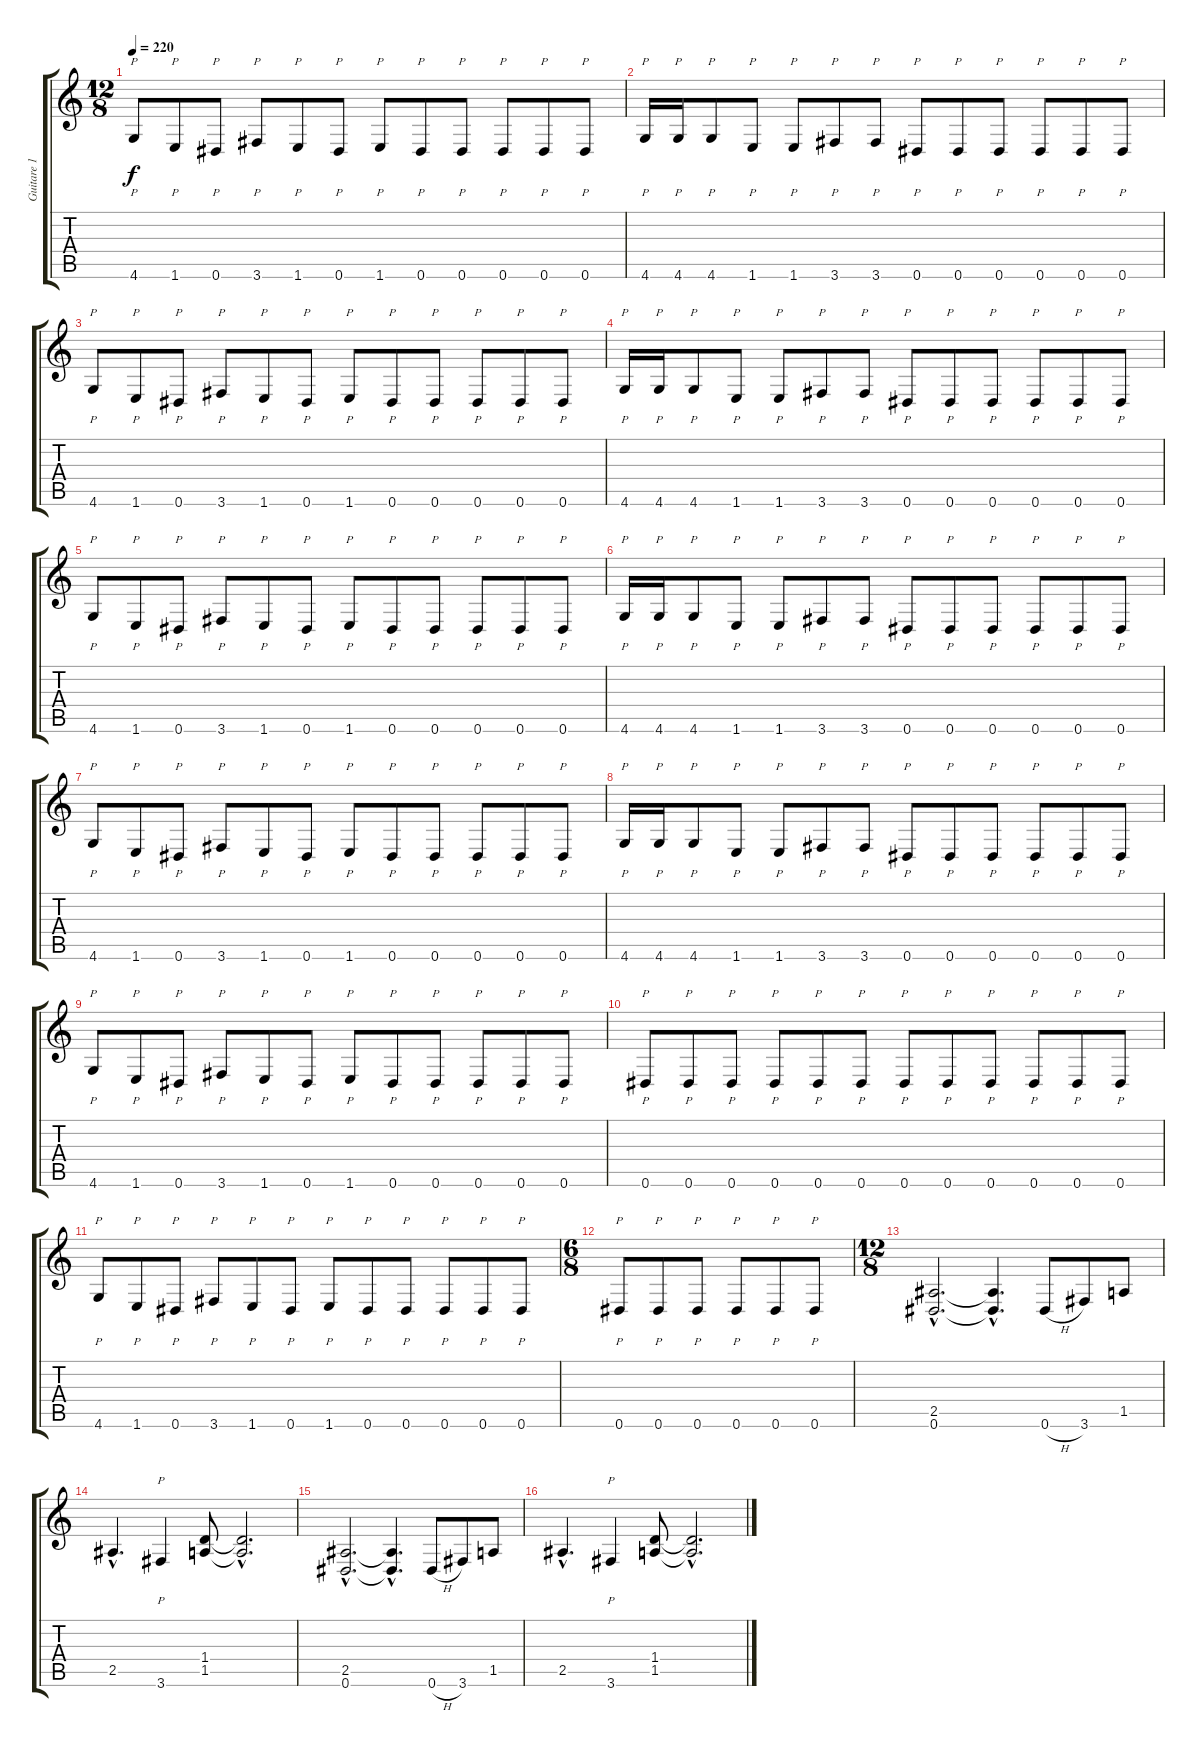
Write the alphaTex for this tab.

\track ("Guitare 1" "Guitare 1") {instrument distortionguitar}
\staff {score tabs}
\tuning (Eb4 Bb3 Gb3 Db3 Ab2 Eb2) {hide}
\ts (12 8)
\tempo 220
\clef g2
\ks c
4.6.8{p dy f} 1.6.8{p} 0.6.8{p} 3.6.8{p} 1.6.8{p} 0.6.8{p} 1.6.8{p} 0.6.8{p} 0.6.8{p} 0.6.8{p} 0.6.8{p} 0.6.8{p} |
4.6.16{p} 4.6.16{p} 4.6.8{p} 1.6.8{p} 1.6.8{p} 3.6.8{p} 3.6.8{p} 0.6.8{p} 0.6.8{p} 0.6.8{p} 0.6.8{p} 0.6.8{p} 0.6.8{p} |
4.6.8{p} 1.6.8{p} 0.6.8{p} 3.6.8{p} 1.6.8{p} 0.6.8{p} 1.6.8{p} 0.6.8{p} 0.6.8{p} 0.6.8{p} 0.6.8{p} 0.6.8{p} |
4.6.16{p} 4.6.16{p} 4.6.8{p} 1.6.8{p} 1.6.8{p} 3.6.8{p} 3.6.8{p} 0.6.8{p} 0.6.8{p} 0.6.8{p} 0.6.8{p} 0.6.8{p} 0.6.8{p} |
4.6.8{p} 1.6.8{p} 0.6.8{p} 3.6.8{p} 1.6.8{p} 0.6.8{p} 1.6.8{p} 0.6.8{p} 0.6.8{p} 0.6.8{p} 0.6.8{p} 0.6.8{p} |
4.6.16{p} 4.6.16{p} 4.6.8{p} 1.6.8{p} 1.6.8{p} 3.6.8{p} 3.6.8{p} 0.6.8{p} 0.6.8{p} 0.6.8{p} 0.6.8{p} 0.6.8{p} 0.6.8{p} |
4.6.8{p} 1.6.8{p} 0.6.8{p} 3.6.8{p} 1.6.8{p} 0.6.8{p} 1.6.8{p} 0.6.8{p} 0.6.8{p} 0.6.8{p} 0.6.8{p} 0.6.8{p} |
4.6.16{p} 4.6.16{p} 4.6.8{p} 1.6.8{p} 1.6.8{p} 3.6.8{p} 3.6.8{p} 0.6.8{p} 0.6.8{p} 0.6.8{p} 0.6.8{p} 0.6.8{p} 0.6.8{p} |
4.6.8{p} 1.6.8{p} 0.6.8{p} 3.6.8{p} 1.6.8{p} 0.6.8{p} 1.6.8{p} 0.6.8{p} 0.6.8{p} 0.6.8{p} 0.6.8{p} 0.6.8{p} |
0.6.8{p} 0.6.8{p} 0.6.8{p} 0.6.8{p} 0.6.8{p} 0.6.8{p} 0.6.8{p} 0.6.8{p} 0.6.8{p} 0.6.8{p} 0.6.8{p} 0.6.8{p} |
4.6.8{p} 1.6.8{p} 0.6.8{p} 3.6.8{p} 1.6.8{p} 0.6.8{p} 1.6.8{p} 0.6.8{p} 0.6.8{p} 0.6.8{p} 0.6.8{p} 0.6.8{p} |
\ts (6 8)
0.6.8{p} 0.6.8{p} 0.6.8{p} 0.6.8{p} 0.6.8{p} 0.6.8{p} |
\ts (12 8)
(2.5{hac} 0.6{hac}).2{d} (2.5{hac t} 0.6{hac t}).4{d} 0.6{h}.8 3.6.8 1.5.8 |
2.5{hac}.4{d} 3.6.4{p} (1.4 1.5).8 (1.4{hac t} 1.5{hac t}).2{d} |
(2.5{hac} 0.6{hac}).2{d} (2.5{hac t} 0.6{hac t}).4{d} 0.6{h}.8 3.6.8 1.5.8 |
2.5{hac}.4{d} 3.6.4{p} (1.4 1.5).8 (1.4{hac t} 1.5{hac t}).2{d}
